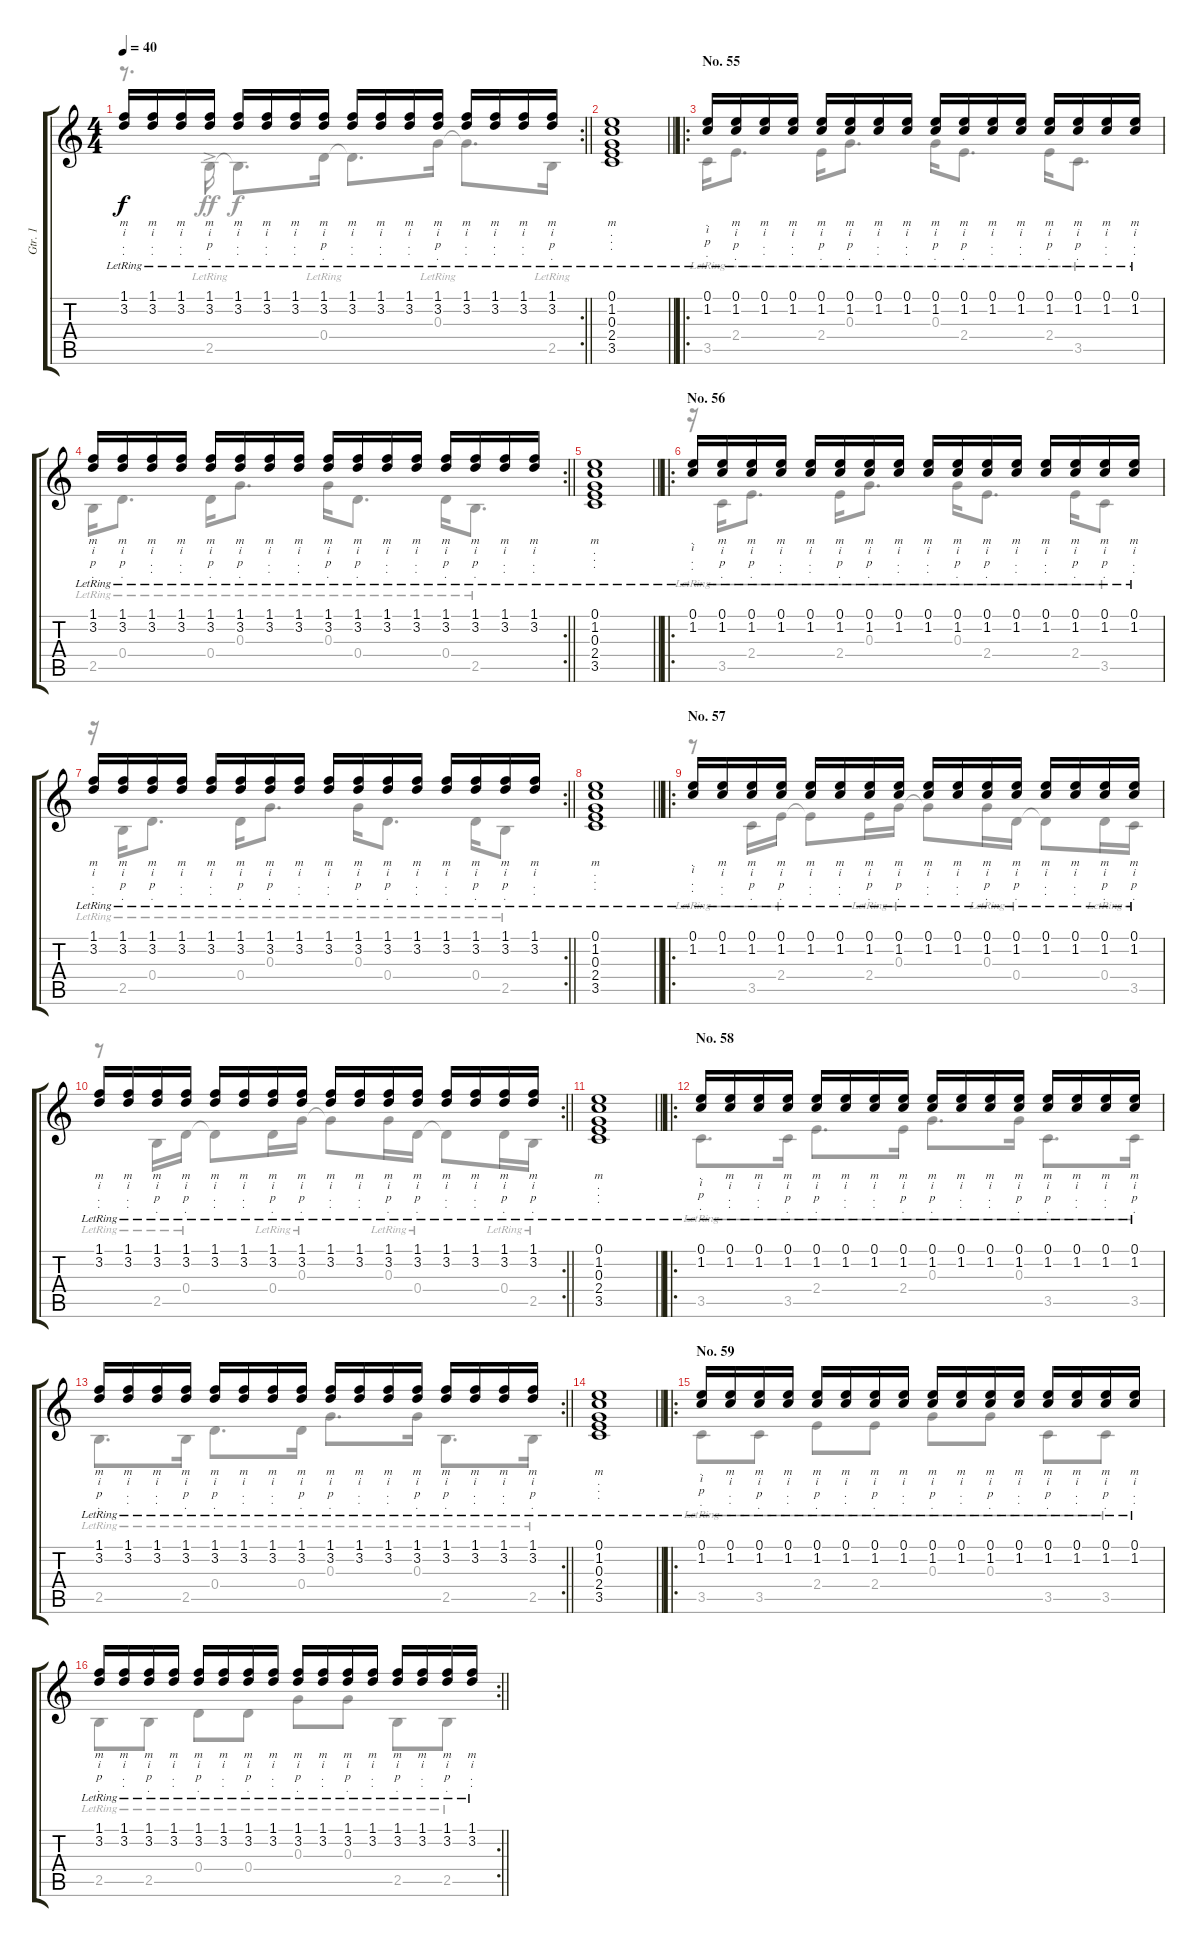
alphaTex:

\track ("Gtr. 1" "Gtr. 1") {instrument acousticguitarnylon}
\staff {score tabs}
\tuning (E4 B3 G3 D3 A2 E2) {hide}
\voice
\rc 2
\ts (4 4)
\tempo 40
\clef g2
\barLineRight lightlight
\ks c
(1.1{lr} 3.2{lr}).16{lyrics (0 "m") lyrics (1 "i") lyrics (2 ".") lyrics (3 ".") lyrics (4 "") dy f} (1.1{lr} 3.2{lr}).16{lyrics (0 "m") lyrics (1 "i") lyrics (2 ".") lyrics (3 ".") lyrics (4 "")} (1.1{lr} 3.2{lr}).16{lyrics (0 "m") lyrics (1 "i") lyrics (2 ".") lyrics (3 ".") lyrics (4 "")} (1.1{lr} 3.2{lr}).16{lyrics (0 "m") lyrics (1 "i") lyrics (2 "p") lyrics (3 ".") lyrics (4 "")} (1.1{lr} 3.2{lr}).16{lyrics (0 "m") lyrics (1 "i") lyrics (2 ".") lyrics (3 ".") lyrics (4 "")} (1.1{lr} 3.2{lr}).16{lyrics (0 "m") lyrics (1 "i") lyrics (2 ".") lyrics (3 ".") lyrics (4 "")} (1.1{lr} 3.2{lr}).16{lyrics (0 "m") lyrics (1 "i") lyrics (2 ".") lyrics (3 ".") lyrics (4 "")} (1.1{lr} 3.2{lr}).16{lyrics (0 "m") lyrics (1 "i") lyrics (2 "p") lyrics (3 ".") lyrics (4 "")} (1.1{lr} 3.2{lr}).16{lyrics (0 "m") lyrics (1 "i") lyrics (2 ".") lyrics (3 ".") lyrics (4 "")} (1.1{lr} 3.2{lr}).16{lyrics (0 "m") lyrics (1 "i") lyrics (2 ".") lyrics (3 ".") lyrics (4 "")} (1.1{lr} 3.2{lr}).16{lyrics (0 "m") lyrics (1 "i") lyrics (2 ".") lyrics (3 ".") lyrics (4 "")} (1.1{lr} 3.2{lr}).16{lyrics (0 "m") lyrics (1 "i") lyrics (2 "p") lyrics (3 ".") lyrics (4 "")} (1.1{lr} 3.2{lr}).16{lyrics (0 "m") lyrics (1 "i") lyrics (2 ".") lyrics (3 ".") lyrics (4 "")} (1.1{lr} 3.2{lr}).16{lyrics (0 "m") lyrics (1 "i") lyrics (2 ".") lyrics (3 ".") lyrics (4 "")} (1.1{lr} 3.2{lr}).16{lyrics (0 "m") lyrics (1 "i") lyrics (2 ".") lyrics (3 ".") lyrics (4 "")} (1.1{lr} 3.2{lr}).16{lyrics (0 "m") lyrics (1 "i") lyrics (2 "p") lyrics (3 ".") lyrics (4 "")} |
\barLineRight lightlight
(0.1{lr} 1.2{lr} 0.3{lr} 2.4{lr} 3.5{lr}).1{lyrics (0 "m") lyrics (1 ".") lyrics (2 ".") lyrics (3 ".") lyrics (4 "")} |
\ro
\section ("" "No. 55")
(0.1{lr} 1.2{lr}).16{lyrics (0 ".") lyrics (1 "i") lyrics (2 "p") lyrics (3 ".") lyrics (4 "")} (0.1{lr} 1.2{lr}).16{lyrics (0 "m") lyrics (1 "i") lyrics (2 "p") lyrics (3 ".") lyrics (4 "")} (0.1{lr} 1.2{lr}).16{lyrics (0 "m") lyrics (1 "i") lyrics (2 ".") lyrics (3 ".") lyrics (4 "")} (0.1{lr} 1.2{lr}).16{lyrics (0 "m") lyrics (1 "i") lyrics (2 ".") lyrics (3 ".") lyrics (4 "")} (0.1{lr} 1.2{lr}).16{lyrics (0 "m") lyrics (1 "i") lyrics (2 "p") lyrics (3 ".") lyrics (4 "")} (0.1{lr} 1.2{lr}).16{lyrics (0 "m") lyrics (1 "i") lyrics (2 "p") lyrics (3 ".") lyrics (4 "")} (0.1{lr} 1.2{lr}).16{lyrics (0 "m") lyrics (1 "i") lyrics (2 ".") lyrics (3 ".") lyrics (4 "")} (0.1{lr} 1.2{lr}).16{lyrics (0 "m") lyrics (1 "i") lyrics (2 ".") lyrics (3 ".") lyrics (4 "")} (0.1{lr} 1.2{lr}).16{lyrics (0 "m") lyrics (1 "i") lyrics (2 "p") lyrics (3 ".") lyrics (4 "")} (0.1{lr} 1.2{lr}).16{lyrics (0 "m") lyrics (1 "i") lyrics (2 "p") lyrics (3 ".") lyrics (4 "")} (0.1{lr} 1.2{lr}).16{lyrics (0 "m") lyrics (1 "i") lyrics (2 ".") lyrics (3 ".") lyrics (4 "")} (0.1{lr} 1.2{lr}).16{lyrics (0 "m") lyrics (1 "i") lyrics (2 ".") lyrics (3 ".") lyrics (4 "")} (0.1{lr} 1.2{lr}).16{lyrics (0 "m") lyrics (1 "i") lyrics (2 "p") lyrics (3 ".") lyrics (4 "")} (0.1{lr} 1.2{lr}).16{lyrics (0 "m") lyrics (1 "i") lyrics (2 "p") lyrics (3 ".") lyrics (4 "")} (0.1{lr} 1.2{lr}).16{lyrics (0 "m") lyrics (1 "i") lyrics (2 ".") lyrics (3 ".") lyrics (4 "")} (0.1{lr} 1.2{lr}).16{lyrics (0 "m") lyrics (1 "i") lyrics (2 ".") lyrics (3 ".") lyrics (4 "")} |
\rc 2
\barLineRight lightlight
(1.1{lr} 3.2{lr}).16{lyrics (0 "m") lyrics (1 "i") lyrics (2 "p") lyrics (3 ".") lyrics (4 "")} (1.1{lr} 3.2{lr}).16{lyrics (0 "m") lyrics (1 "i") lyrics (2 "p") lyrics (3 ".") lyrics (4 "")} (1.1{lr} 3.2{lr}).16{lyrics (0 "m") lyrics (1 "i") lyrics (2 ".") lyrics (3 ".") lyrics (4 "")} (1.1{lr} 3.2{lr}).16{lyrics (0 "m") lyrics (1 "i") lyrics (2 ".") lyrics (3 ".") lyrics (4 "")} (1.1{lr} 3.2{lr}).16{lyrics (0 "m") lyrics (1 "i") lyrics (2 "p") lyrics (3 ".") lyrics (4 "")} (1.1{lr} 3.2{lr}).16{lyrics (0 "m") lyrics (1 "i") lyrics (2 "p") lyrics (3 ".") lyrics (4 "")} (1.1{lr} 3.2{lr}).16{lyrics (0 "m") lyrics (1 "i") lyrics (2 ".") lyrics (3 ".") lyrics (4 "")} (1.1{lr} 3.2{lr}).16{lyrics (0 "m") lyrics (1 "i") lyrics (2 ".") lyrics (3 ".") lyrics (4 "")} (1.1{lr} 3.2{lr}).16{lyrics (0 "m") lyrics (1 "i") lyrics (2 "p") lyrics (3 ".") lyrics (4 "")} (1.1{lr} 3.2{lr}).16{lyrics (0 "m") lyrics (1 "i") lyrics (2 "p") lyrics (3 ".") lyrics (4 "")} (1.1{lr} 3.2{lr}).16{lyrics (0 "m") lyrics (1 "i") lyrics (2 ".") lyrics (3 ".") lyrics (4 "")} (1.1{lr} 3.2{lr}).16{lyrics (0 "m") lyrics (1 "i") lyrics (2 ".") lyrics (3 ".") lyrics (4 "")} (1.1{lr} 3.2{lr}).16{lyrics (0 "m") lyrics (1 "i") lyrics (2 "p") lyrics (3 ".") lyrics (4 "")} (1.1{lr} 3.2{lr}).16{lyrics (0 "m") lyrics (1 "i") lyrics (2 "p") lyrics (3 ".") lyrics (4 "")} (1.1{lr} 3.2{lr}).16{lyrics (0 "m") lyrics (1 "i") lyrics (2 ".") lyrics (3 ".") lyrics (4 "")} (1.1{lr} 3.2{lr}).16{lyrics (0 "m") lyrics (1 "i") lyrics (2 ".") lyrics (3 ".") lyrics (4 "")} |
\barLineRight lightlight
(0.1{lr} 1.2{lr} 0.3{lr} 2.4{lr} 3.5{lr}).1{lyrics (0 "m") lyrics (1 ".") lyrics (2 ".") lyrics (3 ".") lyrics (4 "")} |
\ro
\section ("" "No. 56")
(0.1{lr} 1.2{lr}).16{lyrics (0 ".") lyrics (1 "i") lyrics (2 ".") lyrics (3 ".") lyrics (4 "")} (0.1{lr} 1.2{lr}).16{lyrics (0 "m") lyrics (1 "i") lyrics (2 "p") lyrics (3 ".") lyrics (4 "")} (0.1{lr} 1.2{lr}).16{lyrics (0 "m") lyrics (1 "i") lyrics (2 "p") lyrics (3 ".") lyrics (4 "")} (0.1{lr} 1.2{lr}).16{lyrics (0 "m") lyrics (1 "i") lyrics (2 ".") lyrics (3 ".") lyrics (4 "")} (0.1{lr} 1.2{lr}).16{lyrics (0 "m") lyrics (1 "i") lyrics (2 ".") lyrics (3 ".") lyrics (4 "")} (0.1{lr} 1.2{lr}).16{lyrics (0 "m") lyrics (1 "i") lyrics (2 "p") lyrics (3 ".") lyrics (4 "")} (0.1{lr} 1.2{lr}).16{lyrics (0 "m") lyrics (1 "i") lyrics (2 "p") lyrics (3 ".") lyrics (4 "")} (0.1{lr} 1.2{lr}).16{lyrics (0 "m") lyrics (1 "i") lyrics (2 ".") lyrics (3 ".") lyrics (4 "")} (0.1{lr} 1.2{lr}).16{lyrics (0 "m") lyrics (1 "i") lyrics (2 ".") lyrics (3 ".") lyrics (4 "")} (0.1{lr} 1.2{lr}).16{lyrics (0 "m") lyrics (1 "i") lyrics (2 "p") lyrics (3 ".") lyrics (4 "")} (0.1{lr} 1.2{lr}).16{lyrics (0 "m") lyrics (1 "i") lyrics (2 "p") lyrics (3 ".") lyrics (4 "")} (0.1{lr} 1.2{lr}).16{lyrics (0 "m") lyrics (1 "i") lyrics (2 ".") lyrics (3 ".") lyrics (4 "")} (0.1{lr} 1.2{lr}).16{lyrics (0 "m") lyrics (1 "i") lyrics (2 ".") lyrics (3 ".") lyrics (4 "")} (0.1{lr} 1.2{lr}).16{lyrics (0 "m") lyrics (1 "i") lyrics (2 "p") lyrics (3 ".") lyrics (4 "")} (0.1{lr} 1.2{lr}).16{lyrics (0 "m") lyrics (1 "i") lyrics (2 "p") lyrics (3 ".") lyrics (4 "")} (0.1{lr} 1.2{lr}).16{lyrics (0 "m") lyrics (1 "i") lyrics (2 ".") lyrics (3 ".") lyrics (4 "")} |
\rc 2
\barLineRight lightlight
(1.1{lr} 3.2{lr}).16{lyrics (0 "m") lyrics (1 "i") lyrics (2 ".") lyrics (3 ".") lyrics (4 "")} (1.1{lr} 3.2{lr}).16{lyrics (0 "m") lyrics (1 "i") lyrics (2 "p") lyrics (3 ".") lyrics (4 "")} (1.1{lr} 3.2{lr}).16{lyrics (0 "m") lyrics (1 "i") lyrics (2 "p") lyrics (3 ".") lyrics (4 "")} (1.1{lr} 3.2{lr}).16{lyrics (0 "m") lyrics (1 "i") lyrics (2 ".") lyrics (3 ".") lyrics (4 "")} (1.1{lr} 3.2{lr}).16{lyrics (0 "m") lyrics (1 "i") lyrics (2 ".") lyrics (3 ".") lyrics (4 "")} (1.1{lr} 3.2{lr}).16{lyrics (0 "m") lyrics (1 "i") lyrics (2 "p") lyrics (3 ".") lyrics (4 "")} (1.1{lr} 3.2{lr}).16{lyrics (0 "m") lyrics (1 "i") lyrics (2 "p") lyrics (3 ".") lyrics (4 "")} (1.1{lr} 3.2{lr}).16{lyrics (0 "m") lyrics (1 "i") lyrics (2 ".") lyrics (3 ".") lyrics (4 "")} (1.1{lr} 3.2{lr}).16{lyrics (0 "m") lyrics (1 "i") lyrics (2 ".") lyrics (3 ".") lyrics (4 "")} (1.1{lr} 3.2{lr}).16{lyrics (0 "m") lyrics (1 "i") lyrics (2 "p") lyrics (3 ".") lyrics (4 "")} (1.1{lr} 3.2{lr}).16{lyrics (0 "m") lyrics (1 "i") lyrics (2 "p") lyrics (3 ".") lyrics (4 "")} (1.1{lr} 3.2{lr}).16{lyrics (0 "m") lyrics (1 "i") lyrics (2 ".") lyrics (3 ".") lyrics (4 "")} (1.1{lr} 3.2{lr}).16{lyrics (0 "m") lyrics (1 "i") lyrics (2 ".") lyrics (3 ".") lyrics (4 "")} (1.1{lr} 3.2{lr}).16{lyrics (0 "m") lyrics (1 "i") lyrics (2 "p") lyrics (3 ".") lyrics (4 "")} (1.1{lr} 3.2{lr}).16{lyrics (0 "m") lyrics (1 "i") lyrics (2 "p") lyrics (3 ".") lyrics (4 "")} (1.1{lr} 3.2{lr}).16{lyrics (0 "m") lyrics (1 "i") lyrics (2 ".") lyrics (3 ".") lyrics (4 "")} |
\barLineRight lightlight
(0.1{lr} 1.2{lr} 0.3{lr} 2.4{lr} 3.5{lr}).1{lyrics (0 "m") lyrics (1 ".") lyrics (2 ".") lyrics (3 ".") lyrics (4 "")} |
\ro
\section ("" "No. 57")
(0.1{lr} 1.2{lr}).16{lyrics (0 ".") lyrics (1 "i") lyrics (2 ".") lyrics (3 ".") lyrics (4 "")} (0.1{lr} 1.2{lr}).16{lyrics (0 "m") lyrics (1 "i") lyrics (2 ".") lyrics (3 ".") lyrics (4 "")} (0.1{lr} 1.2{lr}).16{lyrics (0 "m") lyrics (1 "i") lyrics (2 "p") lyrics (3 ".") lyrics (4 "")} (0.1{lr} 1.2{lr}).16{lyrics (0 "m") lyrics (1 "i") lyrics (2 "p") lyrics (3 ".") lyrics (4 "")} (0.1{lr} 1.2{lr}).16{lyrics (0 "m") lyrics (1 "i") lyrics (2 ".") lyrics (3 ".") lyrics (4 "")} (0.1{lr} 1.2{lr}).16{lyrics (0 "m") lyrics (1 "i") lyrics (2 ".") lyrics (3 ".") lyrics (4 "")} (0.1{lr} 1.2{lr}).16{lyrics (0 "m") lyrics (1 "i") lyrics (2 "p") lyrics (3 ".") lyrics (4 "")} (0.1{lr} 1.2{lr}).16{lyrics (0 "m") lyrics (1 "i") lyrics (2 "p") lyrics (3 ".") lyrics (4 "")} (0.1{lr} 1.2{lr}).16{lyrics (0 "m") lyrics (1 "i") lyrics (2 ".") lyrics (3 ".") lyrics (4 "")} (0.1{lr} 1.2{lr}).16{lyrics (0 "m") lyrics (1 "i") lyrics (2 ".") lyrics (3 ".") lyrics (4 "")} (0.1{lr} 1.2{lr}).16{lyrics (0 "m") lyrics (1 "i") lyrics (2 "p") lyrics (3 ".") lyrics (4 "")} (0.1{lr} 1.2{lr}).16{lyrics (0 "m") lyrics (1 "i") lyrics (2 "p") lyrics (3 ".") lyrics (4 "")} (0.1{lr} 1.2{lr}).16{lyrics (0 "m") lyrics (1 "i") lyrics (2 ".") lyrics (3 ".") lyrics (4 "")} (0.1{lr} 1.2{lr}).16{lyrics (0 "m") lyrics (1 "i") lyrics (2 ".") lyrics (3 ".") lyrics (4 "")} (0.1{lr} 1.2{lr}).16{lyrics (0 "m") lyrics (1 "i") lyrics (2 "p") lyrics (3 ".") lyrics (4 "")} (0.1{lr} 1.2{lr}).16{lyrics (0 "m") lyrics (1 "i") lyrics (2 "p") lyrics (3 ".") lyrics (4 "")} |
\rc 2
\barLineRight lightlight
(1.1{lr} 3.2{lr}).16{lyrics (0 "m") lyrics (1 "i") lyrics (2 ".") lyrics (3 ".") lyrics (4 "")} (1.1{lr} 3.2{lr}).16{lyrics (0 "m") lyrics (1 "i") lyrics (2 ".") lyrics (3 ".") lyrics (4 "")} (1.1{lr} 3.2{lr}).16{lyrics (0 "m") lyrics (1 "i") lyrics (2 "p") lyrics (3 ".") lyrics (4 "")} (1.1{lr} 3.2{lr}).16{lyrics (0 "m") lyrics (1 "i") lyrics (2 "p") lyrics (3 ".") lyrics (4 "")} (1.1{lr} 3.2{lr}).16{lyrics (0 "m") lyrics (1 "i") lyrics (2 ".") lyrics (3 ".") lyrics (4 "")} (1.1{lr} 3.2{lr}).16{lyrics (0 "m") lyrics (1 "i") lyrics (2 ".") lyrics (3 ".") lyrics (4 "")} (1.1{lr} 3.2{lr}).16{lyrics (0 "m") lyrics (1 "i") lyrics (2 "p") lyrics (3 ".") lyrics (4 "")} (1.1{lr} 3.2{lr}).16{lyrics (0 "m") lyrics (1 "i") lyrics (2 "p") lyrics (3 ".") lyrics (4 "")} (1.1{lr} 3.2{lr}).16{lyrics (0 "m") lyrics (1 "i") lyrics (2 ".") lyrics (3 ".") lyrics (4 "")} (1.1{lr} 3.2{lr}).16{lyrics (0 "m") lyrics (1 "i") lyrics (2 ".") lyrics (3 ".") lyrics (4 "")} (1.1{lr} 3.2{lr}).16{lyrics (0 "m") lyrics (1 "i") lyrics (2 "p") lyrics (3 ".") lyrics (4 "")} (1.1{lr} 3.2{lr}).16{lyrics (0 "m") lyrics (1 "i") lyrics (2 "p") lyrics (3 ".") lyrics (4 "")} (1.1{lr} 3.2{lr}).16{lyrics (0 "m") lyrics (1 "i") lyrics (2 ".") lyrics (3 ".") lyrics (4 "")} (1.1{lr} 3.2{lr}).16{lyrics (0 "m") lyrics (1 "i") lyrics (2 ".") lyrics (3 ".") lyrics (4 "")} (1.1{lr} 3.2{lr}).16{lyrics (0 "m") lyrics (1 "i") lyrics (2 "p") lyrics (3 ".") lyrics (4 "")} (1.1{lr} 3.2{lr}).16{lyrics (0 "m") lyrics (1 "i") lyrics (2 "p") lyrics (3 ".") lyrics (4 "")} |
\barLineRight lightlight
(0.1{lr} 1.2{lr} 0.3{lr} 2.4{lr} 3.5{lr}).1{lyrics (0 "m") lyrics (1 ".") lyrics (2 ".") lyrics (3 ".") lyrics (4 "")} |
\ro
\section ("" "No. 58")
(0.1{lr} 1.2{lr}).16{lyrics (0 ".") lyrics (1 "i") lyrics (2 "p") lyrics (3 ".") lyrics (4 "")} (0.1{lr} 1.2{lr}).16{lyrics (0 "m") lyrics (1 "i") lyrics (2 ".") lyrics (3 ".") lyrics (4 "")} (0.1{lr} 1.2{lr}).16{lyrics (0 "m") lyrics (1 "i") lyrics (2 ".") lyrics (3 ".") lyrics (4 "")} (0.1{lr} 1.2{lr}).16{lyrics (0 "m") lyrics (1 "i") lyrics (2 "p") lyrics (3 ".") lyrics (4 "")} (0.1{lr} 1.2{lr}).16{lyrics (0 "m") lyrics (1 "i") lyrics (2 "p") lyrics (3 ".") lyrics (4 "")} (0.1{lr} 1.2{lr}).16{lyrics (0 "m") lyrics (1 "i") lyrics (2 ".") lyrics (3 ".") lyrics (4 "")} (0.1{lr} 1.2{lr}).16{lyrics (0 "m") lyrics (1 "i") lyrics (2 ".") lyrics (3 ".") lyrics (4 "")} (0.1{lr} 1.2{lr}).16{lyrics (0 "m") lyrics (1 "i") lyrics (2 "p") lyrics (3 ".") lyrics (4 "")} (0.1{lr} 1.2{lr}).16{lyrics (0 "m") lyrics (1 "i") lyrics (2 "p") lyrics (3 ".") lyrics (4 "")} (0.1{lr} 1.2{lr}).16{lyrics (0 "m") lyrics (1 "i") lyrics (2 ".") lyrics (3 ".") lyrics (4 "")} (0.1{lr} 1.2{lr}).16{lyrics (0 "m") lyrics (1 "i") lyrics (2 ".") lyrics (3 ".") lyrics (4 "")} (0.1{lr} 1.2{lr}).16{lyrics (0 "m") lyrics (1 "i") lyrics (2 "p") lyrics (3 ".") lyrics (4 "")} (0.1{lr} 1.2{lr}).16{lyrics (0 "m") lyrics (1 "i") lyrics (2 "p") lyrics (3 ".") lyrics (4 "")} (0.1{lr} 1.2{lr}).16{lyrics (0 "m") lyrics (1 "i") lyrics (2 ".") lyrics (3 ".") lyrics (4 "")} (0.1{lr} 1.2{lr}).16{lyrics (0 "m") lyrics (1 "i") lyrics (2 ".") lyrics (3 ".") lyrics (4 "")} (0.1{lr} 1.2{lr}).16{lyrics (0 "m") lyrics (1 "i") lyrics (2 "p") lyrics (3 ".") lyrics (4 "")} |
\rc 2
\barLineRight lightlight
(1.1{lr} 3.2{lr}).16{lyrics (0 "m") lyrics (1 "i") lyrics (2 "p") lyrics (3 ".") lyrics (4 "")} (1.1{lr} 3.2{lr}).16{lyrics (0 "m") lyrics (1 "i") lyrics (2 ".") lyrics (3 ".") lyrics (4 "")} (1.1{lr} 3.2{lr}).16{lyrics (0 "m") lyrics (1 "i") lyrics (2 ".") lyrics (3 ".") lyrics (4 "")} (1.1{lr} 3.2{lr}).16{lyrics (0 "m") lyrics (1 "i") lyrics (2 "p") lyrics (3 ".") lyrics (4 "")} (1.1{lr} 3.2{lr}).16{lyrics (0 "m") lyrics (1 "i") lyrics (2 "p") lyrics (3 ".") lyrics (4 "")} (1.1{lr} 3.2{lr}).16{lyrics (0 "m") lyrics (1 "i") lyrics (2 ".") lyrics (3 ".") lyrics (4 "")} (1.1{lr} 3.2{lr}).16{lyrics (0 "m") lyrics (1 "i") lyrics (2 ".") lyrics (3 ".") lyrics (4 "")} (1.1{lr} 3.2{lr}).16{lyrics (0 "m") lyrics (1 "i") lyrics (2 "p") lyrics (3 ".") lyrics (4 "")} (1.1{lr} 3.2{lr}).16{lyrics (0 "m") lyrics (1 "i") lyrics (2 "p") lyrics (3 ".") lyrics (4 "")} (1.1{lr} 3.2{lr}).16{lyrics (0 "m") lyrics (1 "i") lyrics (2 ".") lyrics (3 ".") lyrics (4 "")} (1.1{lr} 3.2{lr}).16{lyrics (0 "m") lyrics (1 "i") lyrics (2 ".") lyrics (3 ".") lyrics (4 "")} (1.1{lr} 3.2{lr}).16{lyrics (0 "m") lyrics (1 "i") lyrics (2 "p") lyrics (3 ".") lyrics (4 "")} (1.1{lr} 3.2{lr}).16{lyrics (0 "m") lyrics (1 "i") lyrics (2 "p") lyrics (3 ".") lyrics (4 "")} (1.1{lr} 3.2{lr}).16{lyrics (0 "m") lyrics (1 "i") lyrics (2 ".") lyrics (3 ".") lyrics (4 "")} (1.1{lr} 3.2{lr}).16{lyrics (0 "m") lyrics (1 "i") lyrics (2 ".") lyrics (3 ".") lyrics (4 "")} (1.1{lr} 3.2{lr}).16{lyrics (0 "m") lyrics (1 "i") lyrics (2 "p") lyrics (3 ".") lyrics (4 "")} |
\barLineRight lightlight
(0.1{lr} 1.2{lr} 0.3{lr} 2.4{lr} 3.5{lr}).1{lyrics (0 "m") lyrics (1 ".") lyrics (2 ".") lyrics (3 ".") lyrics (4 "")} |
\ro
\section ("" "No. 59")
(0.1{lr} 1.2{lr}).16{lyrics (0 ".") lyrics (1 "i") lyrics (2 "p") lyrics (3 ".") lyrics (4 "")} (0.1{lr} 1.2{lr}).16{lyrics (0 "m") lyrics (1 "i") lyrics (2 ".") lyrics (3 ".") lyrics (4 "")} (0.1{lr} 1.2{lr}).16{lyrics (0 "m") lyrics (1 "i") lyrics (2 "p") lyrics (3 ".") lyrics (4 "")} (0.1{lr} 1.2{lr}).16{lyrics (0 "m") lyrics (1 "i") lyrics (2 ".") lyrics (3 ".") lyrics (4 "")} (0.1{lr} 1.2{lr}).16{lyrics (0 "m") lyrics (1 "i") lyrics (2 "p") lyrics (3 ".") lyrics (4 "")} (0.1{lr} 1.2{lr}).16{lyrics (0 "m") lyrics (1 "i") lyrics (2 ".") lyrics (3 ".") lyrics (4 "")} (0.1{lr} 1.2{lr}).16{lyrics (0 "m") lyrics (1 "i") lyrics (2 "p") lyrics (3 ".") lyrics (4 "")} (0.1{lr} 1.2{lr}).16{lyrics (0 "m") lyrics (1 "i") lyrics (2 ".") lyrics (3 ".") lyrics (4 "")} (0.1{lr} 1.2{lr}).16{lyrics (0 "m") lyrics (1 "i") lyrics (2 "p") lyrics (3 ".") lyrics (4 "")} (0.1{lr} 1.2{lr}).16{lyrics (0 "m") lyrics (1 "i") lyrics (2 ".") lyrics (3 ".") lyrics (4 "")} (0.1{lr} 1.2{lr}).16{lyrics (0 "m") lyrics (1 "i") lyrics (2 "p") lyrics (3 ".") lyrics (4 "")} (0.1{lr} 1.2{lr}).16{lyrics (0 "m") lyrics (1 "i") lyrics (2 ".") lyrics (3 ".") lyrics (4 "")} (0.1{lr} 1.2{lr}).16{lyrics (0 "m") lyrics (1 "i") lyrics (2 "p") lyrics (3 ".") lyrics (4 "")} (0.1{lr} 1.2{lr}).16{lyrics (0 "m") lyrics (1 "i") lyrics (2 ".") lyrics (3 ".") lyrics (4 "")} (0.1{lr} 1.2{lr}).16{lyrics (0 "m") lyrics (1 "i") lyrics (2 "p") lyrics (3 ".") lyrics (4 "")} (0.1{lr} 1.2{lr}).16{lyrics (0 "m") lyrics (1 "i") lyrics (2 ".") lyrics (3 ".") lyrics (4 "")} |
\rc 2
\barLineRight lightlight
(1.1{lr} 3.2{lr}).16{lyrics (0 "m") lyrics (1 "i") lyrics (2 "p") lyrics (3 ".") lyrics (4 "")} (1.1{lr} 3.2{lr}).16{lyrics (0 "m") lyrics (1 "i") lyrics (2 ".") lyrics (3 ".") lyrics (4 "")} (1.1{lr} 3.2{lr}).16{lyrics (0 "m") lyrics (1 "i") lyrics (2 "p") lyrics (3 ".") lyrics (4 "")} (1.1{lr} 3.2{lr}).16{lyrics (0 "m") lyrics (1 "i") lyrics (2 ".") lyrics (3 ".") lyrics (4 "")} (1.1{lr} 3.2{lr}).16{lyrics (0 "m") lyrics (1 "i") lyrics (2 "p") lyrics (3 ".") lyrics (4 "")} (1.1{lr} 3.2{lr}).16{lyrics (0 "m") lyrics (1 "i") lyrics (2 ".") lyrics (3 ".") lyrics (4 "")} (1.1{lr} 3.2{lr}).16{lyrics (0 "m") lyrics (1 "i") lyrics (2 "p") lyrics (3 ".") lyrics (4 "")} (1.1{lr} 3.2{lr}).16{lyrics (0 "m") lyrics (1 "i") lyrics (2 ".") lyrics (3 ".") lyrics (4 "")} (1.1{lr} 3.2{lr}).16{lyrics (0 "m") lyrics (1 "i") lyrics (2 "p") lyrics (3 ".") lyrics (4 "")} (1.1{lr} 3.2{lr}).16{lyrics (0 "m") lyrics (1 "i") lyrics (2 ".") lyrics (3 ".") lyrics (4 "")} (1.1{lr} 3.2{lr}).16{lyrics (0 "m") lyrics (1 "i") lyrics (2 "p") lyrics (3 ".") lyrics (4 "")} (1.1{lr} 3.2{lr}).16{lyrics (0 "m") lyrics (1 "i") lyrics (2 ".") lyrics (3 ".") lyrics (4 "")} (1.1{lr} 3.2{lr}).16{lyrics (0 "m") lyrics (1 "i") lyrics (2 "p") lyrics (3 ".") lyrics (4 "")} (1.1{lr} 3.2{lr}).16{lyrics (0 "m") lyrics (1 "i") lyrics (2 ".") lyrics (3 ".") lyrics (4 "")} (1.1{lr} 3.2{lr}).16{lyrics (0 "m") lyrics (1 "i") lyrics (2 "p") lyrics (3 ".") lyrics (4 "")} (1.1{lr} 3.2{lr}).16{lyrics (0 "m") lyrics (1 "i") lyrics (2 ".") lyrics (3 ".") lyrics (4 "")}
\voice
\clef g2
\ottava regular
\simile none
\barLineRight lightlight
\ks c
r.8{d dy f} 2.5{ac lr}.16{dy ff} 2.5{t}.8{d dy f} 0.4{lr}.16 0.4{t}.8{d} 0.3{lr}.16 0.3{t}.8{d} 2.5{lr}.16 |
\barLineRight lightlight
|
3.5{lr}.16 2.4{lr}.8{d} 2.4{lr}.16 0.3{lr}.8{d} 0.3{lr}.16 2.4{lr}.8{d} 2.4{lr}.16 3.5{lr}.8{d} |
\barLineRight lightlight
2.5{lr}.16 0.4{lr}.8{d} 0.4{lr}.16 0.3{lr}.8{d} 0.3{lr}.16 0.4{lr}.8{d} 0.4{lr}.16 2.5{lr}.8{d} |
\barLineRight lightlight
|
r.16 3.5{lr}.16 2.4{lr}.8{d} 2.4{lr}.16 0.3{lr}.8{d} 0.3{lr}.16 2.4{lr}.8{d} 2.4{lr}.16 3.5{lr}.8 |
\barLineRight lightlight
r.16 2.5{lr}.16 0.4{lr}.8{d} 0.4{lr}.16 0.3{lr}.8{d} 0.3{lr}.16 0.4{lr}.8{d} 0.4{lr}.16 2.5{lr}.8 |
\barLineRight lightlight
|
r.8 3.5{lr}.16 2.4{lr}.16 2.4{t}.8 2.4{lr}.16 0.3{lr}.16 0.3{t}.8 0.3{lr}.16 0.4{lr}.16 0.4{t}.8 0.4{lr}.16 3.5{lr}.16 |
\barLineRight lightlight
r.8 2.5{lr}.16 0.4{lr}.16 0.4{t}.8 0.4{lr}.16 0.3{lr}.16 0.3{t}.8 0.3{lr}.16 0.4{lr}.16 0.4{t}.8 0.4{lr}.16 2.5{lr}.16 |
\barLineRight lightlight
|
3.5{lr}.8{d} 3.5{lr}.16 2.4{lr}.8{d} 2.4{lr}.16 0.3{lr}.8{d} 0.3{lr}.16 3.5{lr}.8{d} 3.5{lr}.16 |
\barLineRight lightlight
2.5{lr}.8{d} 2.5{lr}.16 0.4{lr}.8{d} 0.4{lr}.16 0.3{lr}.8{d} 0.3{lr}.16 2.5{lr}.8{d} 2.5{lr}.16 |
\barLineRight lightlight
|
3.5{lr}.8 3.5{lr}.8 2.4{lr}.8 2.4{lr}.8 0.3{lr}.8 0.3{lr}.8 3.5{lr}.8 3.5{lr}.8 |
\barLineRight lightlight
2.5{lr}.8 2.5{lr}.8 0.4{lr}.8 0.4{lr}.8 0.3{lr}.8 0.3{lr}.8 2.5{lr}.8 2.5{lr}.8
